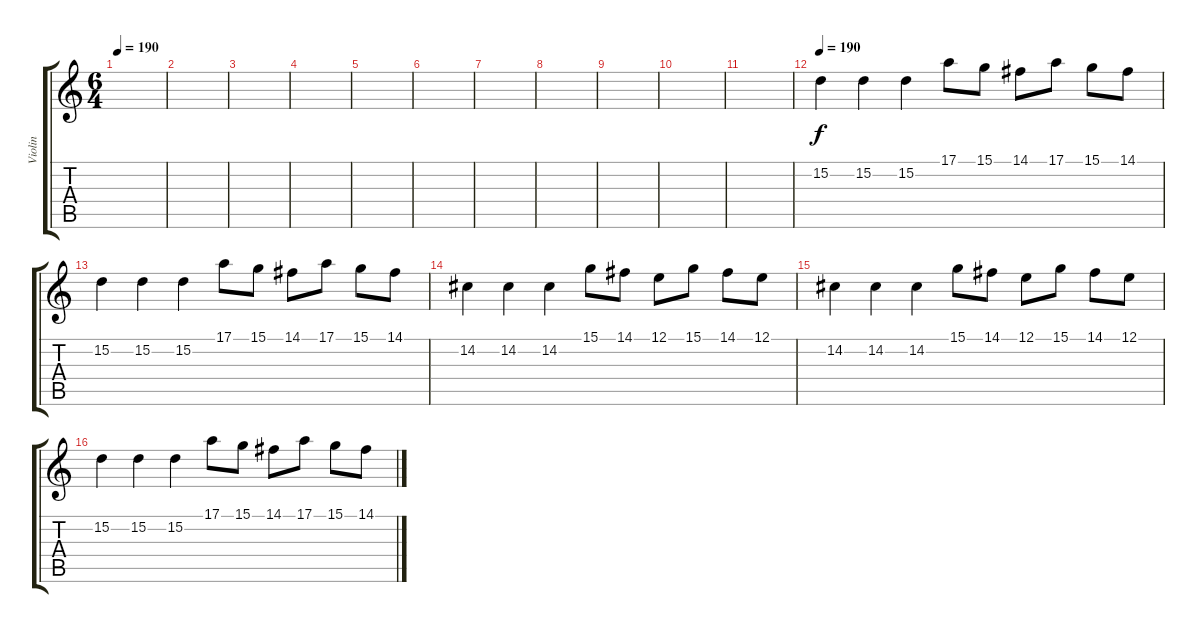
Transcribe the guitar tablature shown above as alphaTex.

\track ("Violin" "Violin") {instrument violin}
\staff {score tabs}
\tuning (E4 B3 G3 D3 A2 E2) {hide}
\ts (6 4)
\tempo 190
\clef g2
\ks c
|
|
|
|
|
|
|
|
|
|
|
\tempo 185
\tempo 190
15.2.4 15.2.4 15.2.4 17.1.8 15.1.8 14.1.8 17.1.8 15.1.8 14.1.8 |
15.2.4 15.2.4 15.2.4 17.1.8 15.1.8 14.1.8 17.1.8 15.1.8 14.1.8 |
14.2.4 14.2.4 14.2.4 15.1.8 14.1.8 12.1.8 15.1.8 14.1.8 12.1.8 |
14.2.4 14.2.4 14.2.4 15.1.8 14.1.8 12.1.8 15.1.8 14.1.8 12.1.8 |
15.2.4 15.2.4 15.2.4 17.1.8 15.1.8 14.1.8 17.1.8 15.1.8 14.1.8
